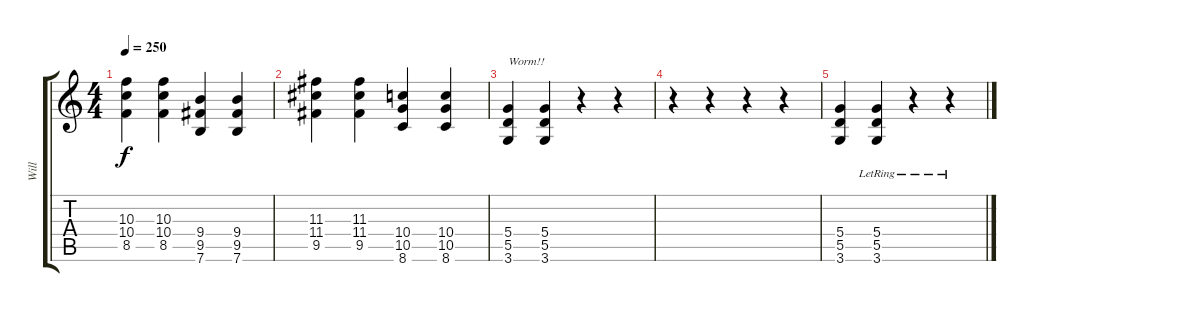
\track ("Will" "Will") {instrument overdrivenguitar}
\staff {score tabs}
\tuning (E4 B3 G3 D3 A2 E2) {hide}
\ts (4 4)
\tempo 250
\clef g2
\ks c
(10.3 10.4 8.5).4{dy f} (10.3 10.4 8.5).4 (9.4 9.5 7.6).4 (9.4 9.5 7.6).4 |
(11.3 11.4 9.5).4 (11.3 11.4 9.5).4 (10.4 10.5 8.6).4 (10.4 10.5 8.6).4 |
(5.4 5.5 3.6).4{txt "Worm!!"} (5.4 5.5 3.6).4 r.4 r.4 |
r.4 r.4 r.4 r.4 |
(5.4 5.5 3.6).4 (5.4{lr} 5.5{lr} 3.6{lr}).4 r.4 r.4
